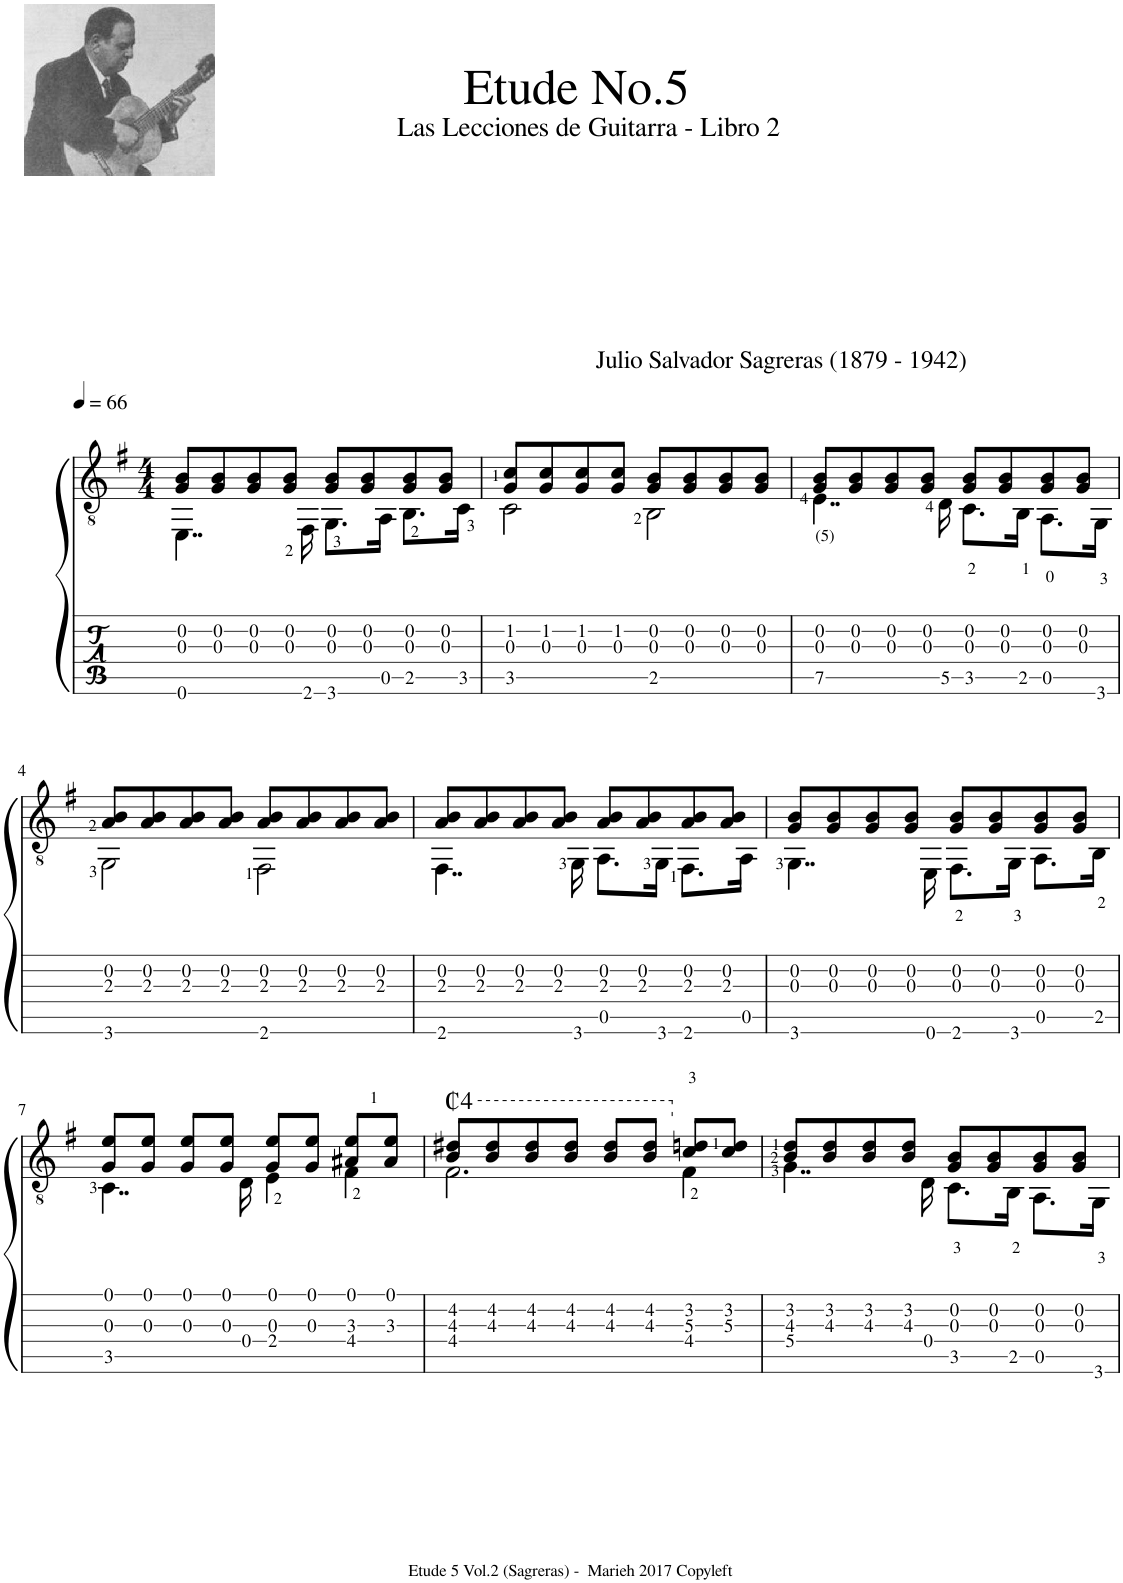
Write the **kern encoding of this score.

**kern	**kern
*part2	*part1
*staff2	*staff1
*I"Guitare classique [Tablature]	*I"Guitare classique
*stria6	*
*	*clefGv2
*k[f#]	*k[f#]
*M4/4	*M4/4
*MM66	*MM66
=1	=1
*^	*^
8G\ 8B\L	4..EE	8G/ 8B/L	4..EE\
8G\ 8B\J	.	8G/ 8B/	.
8G\ 8B\L	.	8G/ 8B/	.
8G\ 8B\J	.	8G/ 8B/J	.
.	16FF#	.	16FF#\
8G\ 8B\L	8.GGL	8G/ 8B/L	8.GG\L
8G\ 8B\J	.	8G/ 8B/	.
.	16AAJk	.	16AA\Jk
8G\ 8B\L	8.BBL	8G/ 8B/	8.BB\L
8G\ 8B\J	.	8G/ 8B/J	.
.	16CJk	.	16C\Jk
=2	=2	=2	=2
8G\ 8c\L	2C	8G/ 8c/L	2C\
8G\ 8c\J	.	8G/ 8c/	.
8G\ 8c\L	.	8G/ 8c/	.
8G\ 8c\J	.	8G/ 8c/J	.
8G\ 8B\L	2BB	8G/ 8B/L	2BB\
8G\ 8B\J	.	8G/ 8B/	.
8G\ 8B\L	.	8G/ 8B/	.
8G\ 8B\J	.	8G/ 8B/J	.
=3	=3	=3	=3
8G\ 8B\L	4..E	8G/ 8B/L	4..E\
8G\ 8B\J	.	8G/ 8B/	.
8G\ 8B\L	.	8G/ 8B/	.
8G\ 8B\J	.	8G/ 8B/J	.
.	16D	.	16D\
8G\ 8B\L	8.CL	8G/ 8B/L	8.C<\L
8G\ 8B\J	.	8G/ 8B/	.
.	16BBJk	.	16BB<\Jk
8G\ 8B\L	8.AAL	8G/ 8B/	8.AA<\L
8G\ 8B\J	.	8G/ 8B/J	.
.	16GGJk	.	16GG<\Jk
!!LO:LB:g=z	!!
=4	=4	=4	=4
8A\ 8B\L	2GG	8A/ 8B/L	2GG\
8A\ 8B\J	.	8A/ 8B/	.
8A\ 8B\L	.	8A/ 8B/	.
8A\ 8B\J	.	8A/ 8B/J	.
8A\ 8B\L	2FF#	8A/ 8B/L	2FF#\
8A\ 8B\J	.	8A/ 8B/	.
8A\ 8B\L	.	8A/ 8B/	.
8A\ 8B\J	.	8A/ 8B/J	.
=5	=5	=5	=5
8A\ 8B\L	4..FF#	8A/ 8B/L	4..FF#\
8A\ 8B\J	.	8A/ 8B/	.
8A\ 8B\L	.	8A/ 8B/	.
8A\ 8B\J	.	8A/ 8B/J	.
.	16GG	.	16GG\
8A\ 8B\L	8.AAL	8A/ 8B/L	8.AA\L
8A\ 8B\J	.	8A/ 8B/	.
.	16GGJk	.	16GG\Jk
8A\ 8B\L	8.FF#L	8A/ 8B/	8.FF#\L
8A\ 8B\J	.	8A/ 8B/J	.
.	16AAJk	.	16AA\Jk
=6	=6	=6	=6
8G\ 8B\L	4..GG	8G/ 8B/L	4..GG\
8G\ 8B\J	.	8G/ 8B/	.
8G\ 8B\L	.	8G/ 8B/	.
8G\ 8B\J	.	8G/ 8B/J	.
.	16EE	.	16EE\
8G\ 8B\L	8.FF#L	8G/ 8B/L	8.FF#<\L
8G\ 8B\J	.	8G/ 8B/	.
.	16GGJk	.	16GG<\Jk
8G\ 8B\L	8.AAL	8G/ 8B/	8.AA\L
8G\ 8B\J	.	8G/ 8B/J	.
.	16BBJk	.	16BB<\Jk
!!LO:LB:g=z	!!
=7	=7	=7	=7
8G\ 8e\L	4..C	8G/ 8e/L	4..C\
8G\ 8e\J	.	8G/ 8e/J	.
8G\ 8e\L	.	8G/ 8e/L	.
8G\ 8e\J	.	8G/ 8e/J	.
.	16D	.	16D\
8G\ 8e\L	4E	8G/ 8e/L	4E\
8G\ 8e\J	.	8G/ 8e/J	.
8B-X\ 8e\L	4F#	8A#X/ 8e/L	4F#\
8B-\ 8e\J	.	8A#/ 8e/J	.
=8	=8	=8	=8
!	!	!LO:TX:a:t=₵4	!
8B\ 8d#X\L	2.F#	8B/ 8d#X/L	2.F#\
8B\ 8d#\J	.	8B/ 8d#/	.
8B\ 8d#\L	.	8B/ 8d#/	.
8B\ 8d#\J	.	8B/ 8d#/J	.
8B\ 8d#\L	.	8B/ 8d#/L	.
8B\ 8d#\J	.	8B/ 8d#/J	.
8c\ 8dn\L	4F#	8c/ 8dn/L	4F#\
8c\ 8d\J	.	8c/ 8d/J	.
=9	=9	=9	=9
8B\ 8d\L	4..G	8B/ 8d/L	4..G\
8B\ 8d\J	.	8B/ 8d/	.
8B\ 8d\L	.	8B/ 8d/	.
8B\ 8d\J	.	8B/ 8d/J	.
.	16D	.	16D\
8G\ 8B\L	8.CL	8G/ 8B/L	8.C<\L
8G\ 8B\J	.	8G/ 8B/	.
.	16BBJk	.	16BB<\Jk
8G\ 8B\L	8.AAL	8G/ 8B/	8.AA\L
8G\ 8B\J	.	8G/ 8B/J	.
.	16GGJk	.	16GG<\Jk
*v	*v	*	*
*	*v	*v
=	=
*-	*-
